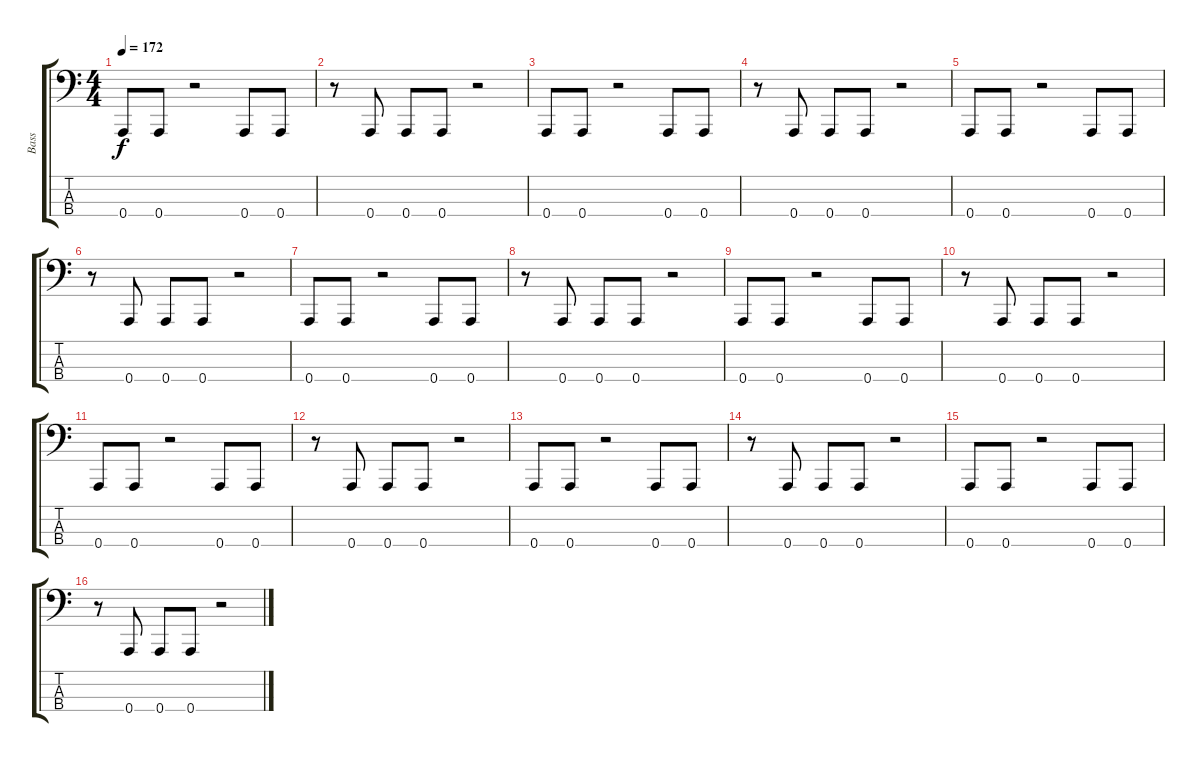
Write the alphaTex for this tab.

\track ("Bass" "Bass") {instrument electricbasspick}
\staff {score tabs}
\tuning (D2 A1 E1 A0) {hide}
\ts (4 4)
\tempo 172
\clef f4
\ks c
0.4.8{dy f} 0.4.8 r.2 0.4.8 0.4.8 |
r.8 0.4.8 0.4.8 0.4.8 r.2 |
0.4.8 0.4.8 r.2 0.4.8 0.4.8 |
r.8 0.4.8 0.4.8 0.4.8 r.2 |
0.4.8 0.4.8 r.2 0.4.8 0.4.8 |
r.8 0.4.8 0.4.8 0.4.8 r.2 |
0.4.8 0.4.8 r.2 0.4.8 0.4.8 |
r.8 0.4.8 0.4.8 0.4.8 r.2 |
0.4.8 0.4.8 r.2 0.4.8 0.4.8 |
r.8 0.4.8 0.4.8 0.4.8 r.2 |
0.4.8 0.4.8 r.2 0.4.8 0.4.8 |
r.8 0.4.8 0.4.8 0.4.8 r.2 |
0.4.8 0.4.8 r.2 0.4.8 0.4.8 |
r.8 0.4.8 0.4.8 0.4.8 r.2 |
0.4.8 0.4.8 r.2 0.4.8 0.4.8 |
r.8 0.4.8 0.4.8 0.4.8 r.2
